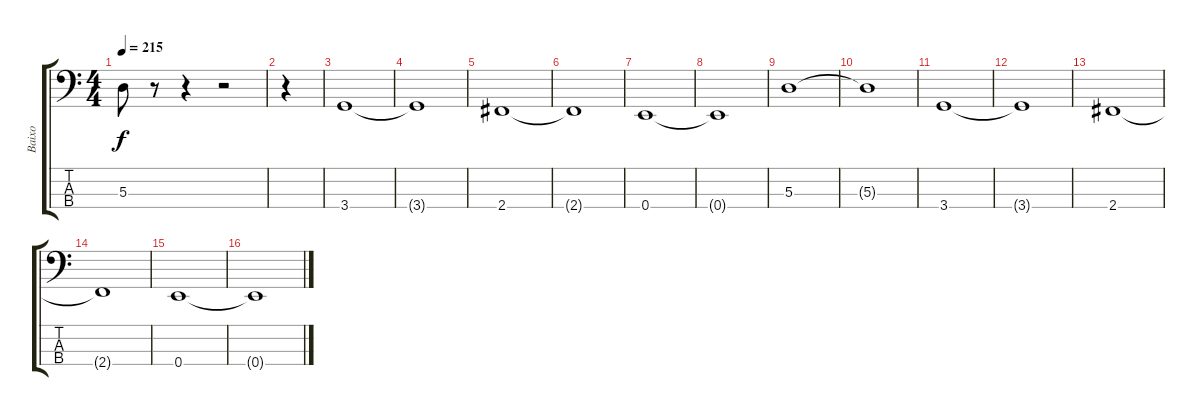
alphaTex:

\track ("Baixo" "Baixo") {instrument electricbassfinger}
\staff {score tabs}
\tuning (G2 D2 A1 E1) {hide}
\ts (4 4)
\tempo 215
\clef f4
\ks c
5.3.8{dy f} r.8 r.4 r.2 |
r.4 |
3.4.1 |
3.4{t}.1 |
2.4.1 |
2.4{t}.1 |
0.4.1 |
0.4{t}.1 |
5.3.1 |
5.3{t}.1 |
3.4.1 |
3.4{t}.1 |
2.4.1 |
2.4{t}.1 |
0.4.1 |
0.4{t}.1
